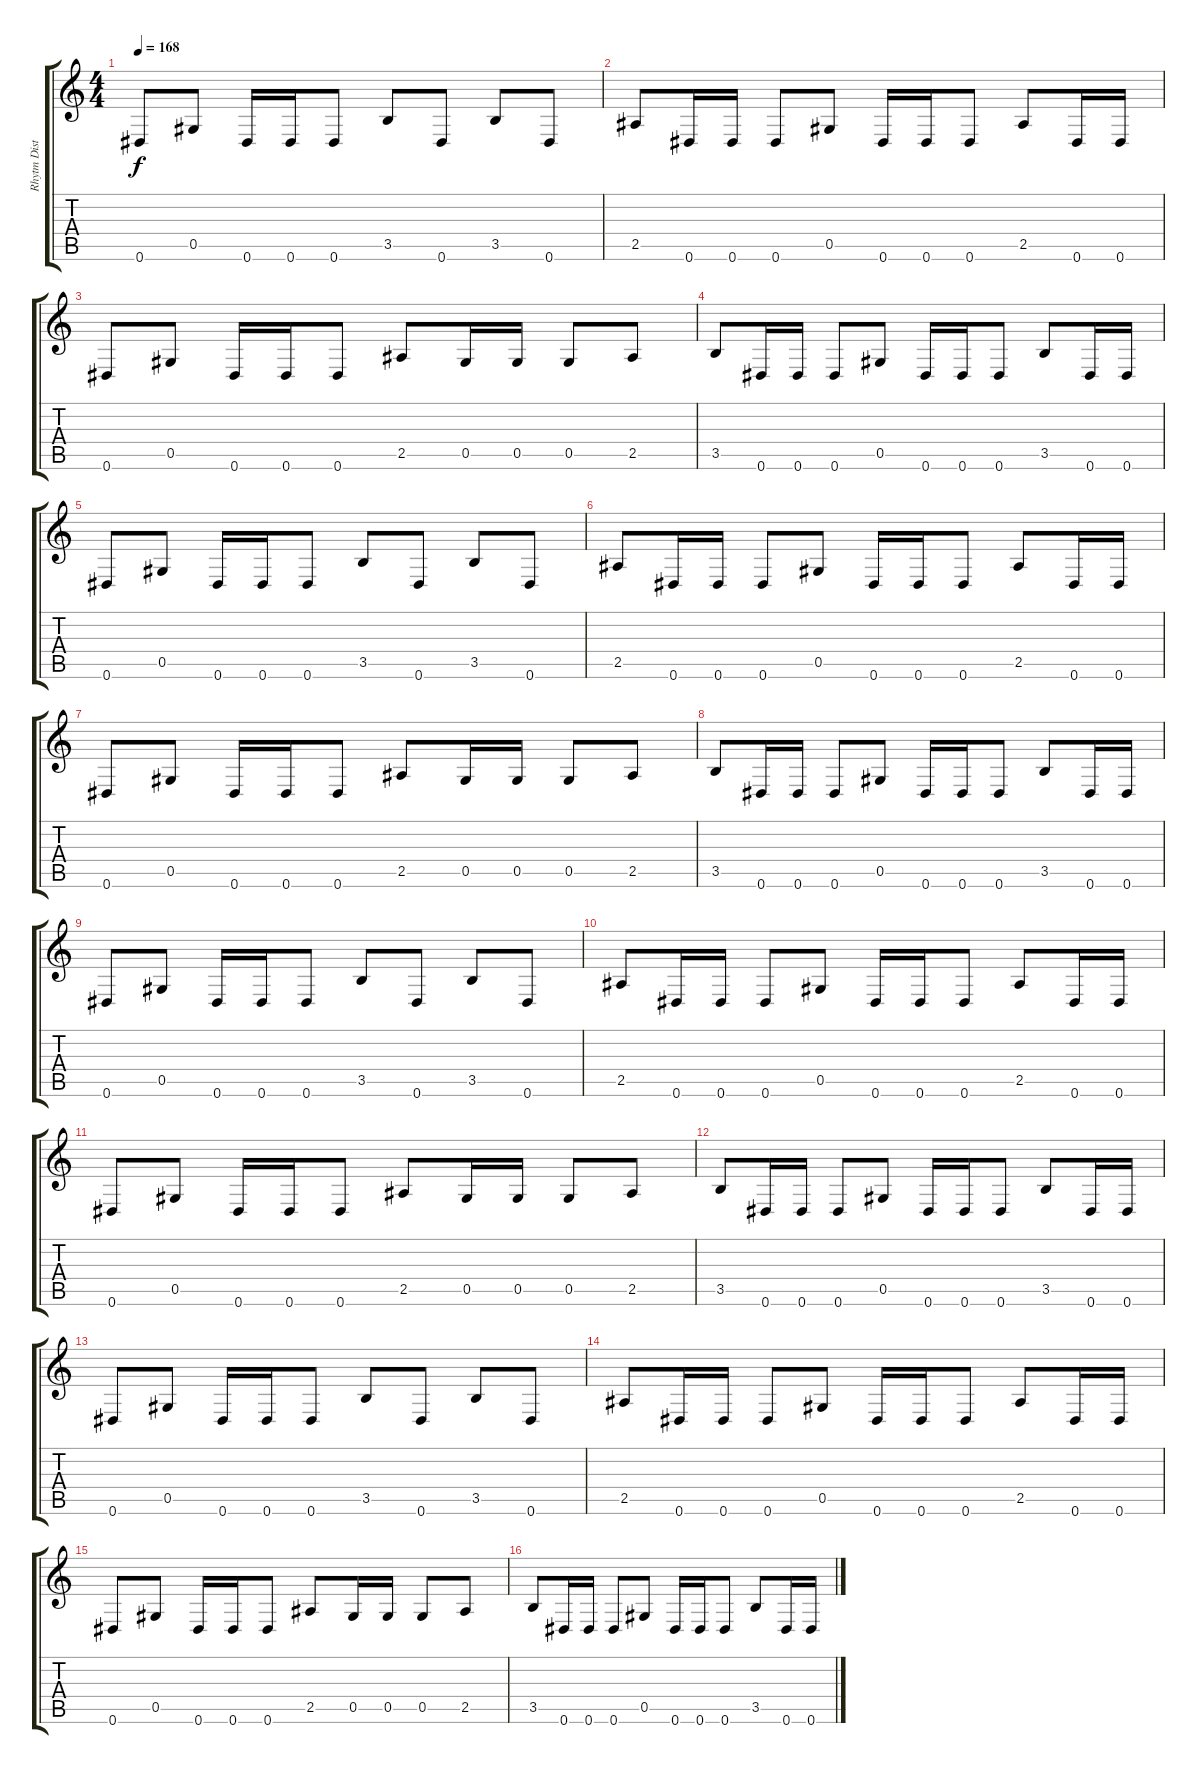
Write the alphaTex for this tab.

\track ("Rhytm Distortion" "Rhytm Dist") {instrument distortionguitar}
\staff {score tabs}
\tuning (Eb4 Bb3 Gb3 Db3 Ab2 Eb2) {hide}
\ts (4 4)
\tempo 168
\clef g2
\ks c
0.6.8{dy f} 0.5.8 0.6.16 0.6.16 0.6.8 3.5.8 0.6.8 3.5.8 0.6.8 |
2.5.8 0.6.16 0.6.16 0.6.8 0.5.8 0.6.16 0.6.16 0.6.8 2.5.8 0.6.16 0.6.16 |
0.6.8 0.5.8 0.6.16 0.6.16 0.6.8 2.5.8 0.5.16 0.5.16 0.5.8 2.5.8 |
3.5.8 0.6.16 0.6.16 0.6.8 0.5.8 0.6.16 0.6.16 0.6.8 3.5.8 0.6.16 0.6.16 |
0.6.8 0.5.8 0.6.16 0.6.16 0.6.8 3.5.8 0.6.8 3.5.8 0.6.8 |
2.5.8 0.6.16 0.6.16 0.6.8 0.5.8 0.6.16 0.6.16 0.6.8 2.5.8 0.6.16 0.6.16 |
0.6.8 0.5.8 0.6.16 0.6.16 0.6.8 2.5.8 0.5.16 0.5.16 0.5.8 2.5.8 |
3.5.8{volume 12} 0.6.16 0.6.16 0.6.8 0.5.8 0.6.16 0.6.16 0.6.8 3.5.8 0.6.16 0.6.16 |
0.6.8{volume 10} 0.5.8 0.6.16 0.6.16 0.6.8 3.5.8 0.6.8 3.5.8 0.6.8 |
2.5.8{volume 8} 0.6.16 0.6.16 0.6.8 0.5.8 0.6.16 0.6.16 0.6.8 2.5.8 0.6.16 0.6.16 |
0.6.8{volume 6} 0.5.8 0.6.16 0.6.16 0.6.8 2.5.8 0.5.16 0.5.16 0.5.8 2.5.8 |
3.5.8{volume 4} 0.6.16 0.6.16 0.6.8 0.5.8 0.6.16 0.6.16 0.6.8 3.5.8 0.6.16 0.6.16 |
0.6.8 0.5.8 0.6.16 0.6.16 0.6.8 3.5.8 0.6.8 3.5.8 0.6.8 |
2.5.8 0.6.16 0.6.16 0.6.8 0.5.8 0.6.16 0.6.16 0.6.8 2.5.8 0.6.16 0.6.16 |
0.6.8{volume 2} 0.5.8 0.6.16 0.6.16 0.6.8 2.5.8 0.5.16 0.5.16 0.5.8 2.5.8 |
3.5.8 0.6.16 0.6.16 0.6.8 0.5.8 0.6.16 0.6.16 0.6.8 3.5.8 0.6.16 0.6.16
